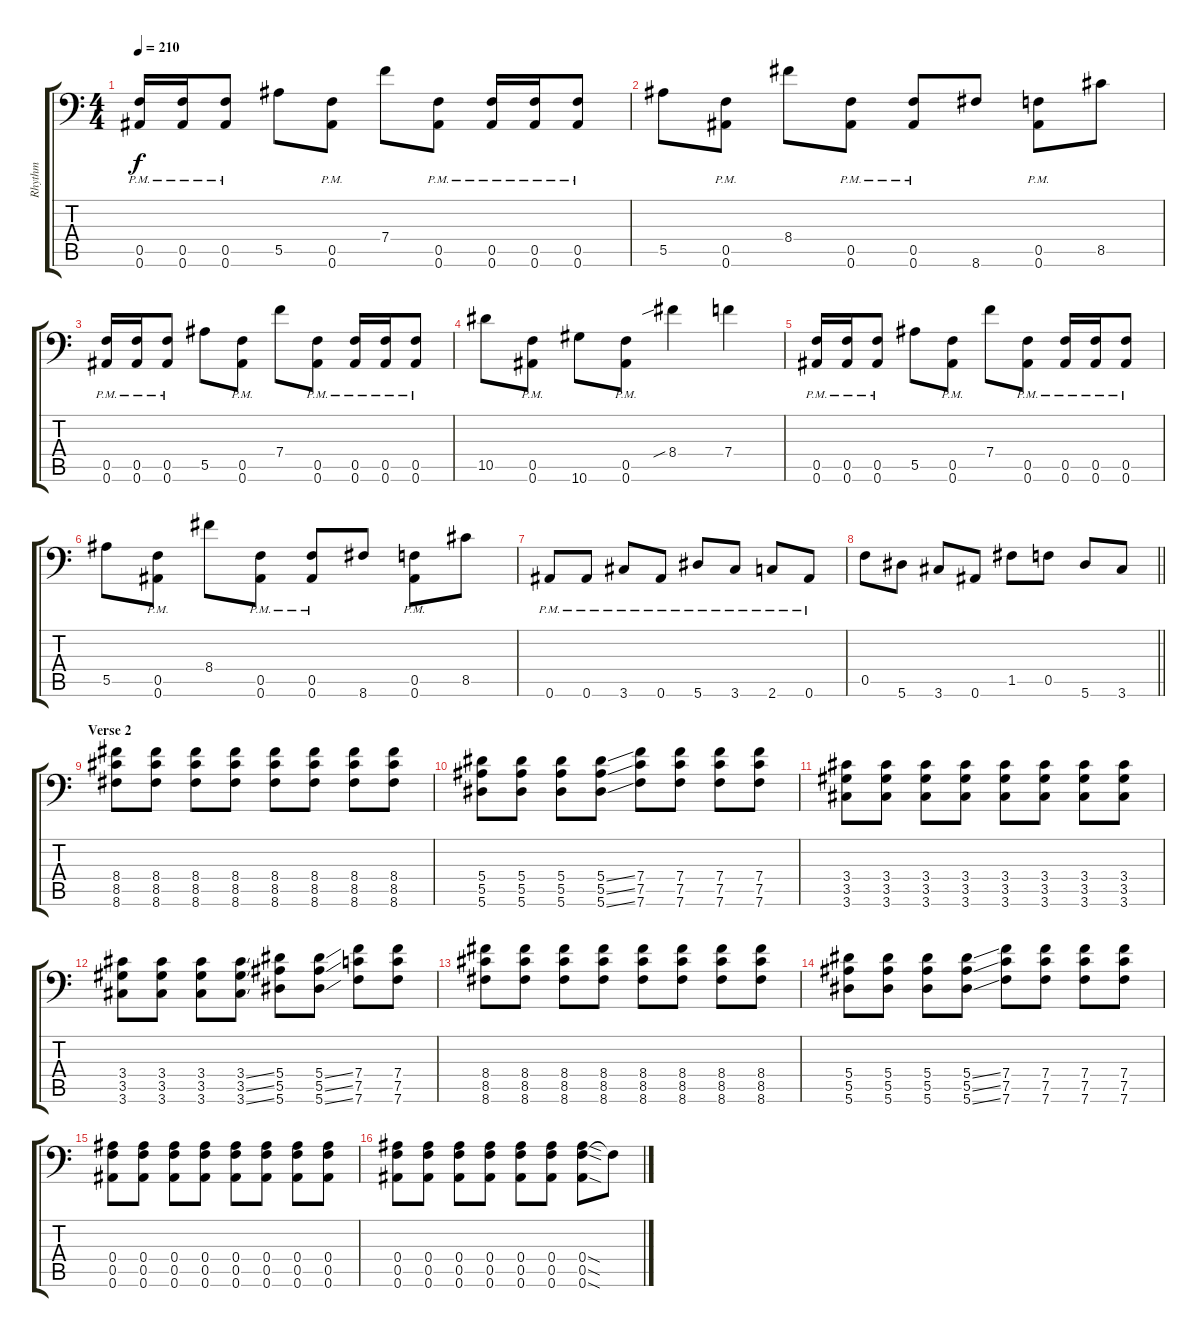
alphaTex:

\track ("Rhythm" "Rhythm") {instrument overdrivenguitar}
\staff {score tabs}
\tuning (C4 G3 Eb3 Bb2 F2 Bb1) {hide}
\ts (4 4)
\tempo 210
\clef f4
\ks c
(0.5{pm} 0.6{pm}).16{dy f} (0.5{pm} 0.6{pm}).16 (0.5{pm} 0.6{pm}).8 5.5.8 (0.5{pm} 0.6{pm}).8 7.4.8 (0.5{pm} 0.6{pm}).8 (0.5{pm} 0.6{pm}).16 (0.5{pm} 0.6{pm}).16 (0.5{pm} 0.6{pm}).8 |
5.5.8 (0.5{pm} 0.6{pm}).8 8.4.8 (0.5{pm} 0.6{pm}).8 (0.5{pm} 0.6{pm}).8 8.6.8 (0.5{pm} 0.6{pm}).8 8.5.8 |
(0.5{pm} 0.6{pm}).16 (0.5{pm} 0.6{pm}).16 (0.5{pm} 0.6{pm}).8 5.5.8 (0.5{pm} 0.6{pm}).8 7.4.8 (0.5{pm} 0.6{pm}).8 (0.5{pm} 0.6{pm}).16 (0.5{pm} 0.6{pm}).16 (0.5{pm} 0.6{pm}).8 |
10.5.8 (0.5{pm} 0.6{pm}).8 10.6.8 (0.5{pm} 0.6{pm}).8 8.4{sib}.4 7.4.4 |
(0.5{pm} 0.6{pm}).16 (0.5{pm} 0.6{pm}).16 (0.5{pm} 0.6{pm}).8 5.5.8 (0.5{pm} 0.6{pm}).8 7.4.8 (0.5{pm} 0.6{pm}).8 (0.5{pm} 0.6{pm}).16 (0.5{pm} 0.6{pm}).16 (0.5{pm} 0.6{pm}).8 |
5.5.8 (0.5{pm} 0.6{pm}).8 8.4.8 (0.5{pm} 0.6{pm}).8 (0.5{pm} 0.6{pm}).8 8.6.8 (0.5{pm} 0.6{pm}).8 8.5.8 |
0.6{pm}.8 0.6{pm}.8 3.6{pm}.8 0.6{pm}.8 5.6{pm}.8 3.6{pm}.8 2.6{pm}.8 0.6{pm}.8 |
\barLineRight lightlight
0.5.8 5.6.8 3.6.8 0.6.8 1.5.8 0.5.8 5.6.8 3.6.8 |
\section ("" "Verse 2")
(8.4 8.5 8.6).8 (8.4 8.5 8.6).8 (8.4 8.5 8.6).8 (8.4 8.5 8.6).8 (8.4 8.5 8.6).8 (8.4 8.5 8.6).8 (8.4 8.5 8.6).8 (8.4 8.5 8.6).8 |
(5.4 5.5 5.6).8 (5.4 5.5 5.6).8 (5.4 5.5 5.6).8 (5.4{ss} 5.5{ss} 5.6{ss}).8 (7.4 7.5 7.6).8 (7.4 7.5 7.6).8 (7.4 7.5 7.6).8 (7.4 7.5 7.6).8 |
(3.4 3.5 3.6).8 (3.4 3.5 3.6).8 (3.4 3.5 3.6).8 (3.4 3.5 3.6).8 (3.4 3.5 3.6).8 (3.4 3.5 3.6).8 (3.4 3.5 3.6).8 (3.4 3.5 3.6).8 |
(3.4 3.5 3.6).8 (3.4 3.5 3.6).8 (3.4 3.5 3.6).8 (3.4{ss} 3.5{ss} 3.6{ss}).8 (5.4 5.5 5.6).8 (5.4{ss} 5.5{ss} 5.6{ss}).8 (7.4 7.5 7.6).8 (7.4 7.5 7.6).8 |
(8.4 8.5 8.6).8 (8.4 8.5 8.6).8 (8.4 8.5 8.6).8 (8.4 8.5 8.6).8 (8.4 8.5 8.6).8 (8.4 8.5 8.6).8 (8.4 8.5 8.6).8 (8.4 8.5 8.6).8 |
(5.4 5.5 5.6).8 (5.4 5.5 5.6).8 (5.4 5.5 5.6).8 (5.4{ss} 5.5{ss} 5.6{ss}).8 (7.4 7.5 7.6).8 (7.4 7.5 7.6).8 (7.4 7.5 7.6).8 (7.4 7.5 7.6).8 |
(0.4 0.5 0.6).8 (0.4 0.5 0.6).8 (0.4 0.5 0.6).8 (0.4 0.5 0.6).8 (0.4 0.5 0.6).8 (0.4 0.5 0.6).8 (0.4 0.5 0.6).8 (0.4 0.5 0.6).8 |
(0.4 0.5 0.6).8 (0.4 0.5 0.6).8 (0.4 0.5 0.6).8 (0.4 0.5 0.6).8 (0.4 0.5 0.6).8 (0.4 0.5 0.6).8 (0.4{sod} 0.5{sod} 0.6{sod}).8 0.5{t}.8
